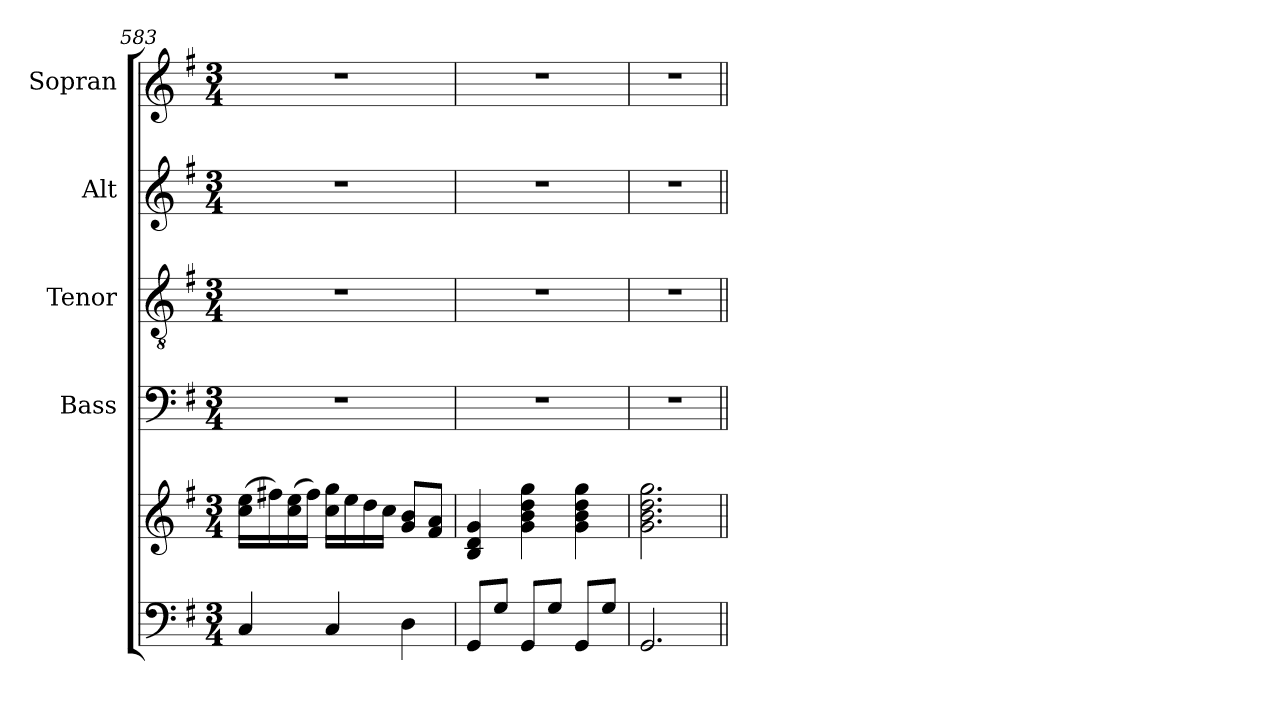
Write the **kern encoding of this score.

**kern	**kern	**kern	**kern	**kern	**kern
*part5	*part5	*part4	*part3	*part2	*part1
*staff6	*staff5	*staff4	*staff3	*staff2	*staff1
*	*	*I"Bass	*I"Tenor	*I"Alt	*I"Sopran
*	*	*I'B.	*I'T.	*I'A.	*I'S.
*clefF4	*clefG2	*clefF4	*clefGv2	*clefG2	*clefG2
*k[f#]	*k[f#]	*k[f#]	*k[f#]	*k[f#]	*k[f#]
*G:	*G:	*G:	*G:	*G:	*G:
*M3/4	*M3/4	*M3/4	*M3/4	*M3/4	*M3/4
=583	=583	=583	=583	=583	=583
4C/	(>16cc\ 16ee\LL	2.r	2.r	2.r	2.r
.	16ff#X\)	.	.	.	.
.	(>16cc\ 16ee\	.	.	.	.
.	16ff#\JJ)	.	.	.	.
4C/	16cc\ 16gg\LL	.	.	.	.
.	16ee\	.	.	.	.
.	16dd\	.	.	.	.
.	16cc\JJ	.	.	.	.
4D\	8g/ 8b/L	.	.	.	.
.	8f#/ 8a/J	.	.	.	.
=584	=584	=584	=584	=584	=584
8GG/L	4B/ 4d/ 4g/	2.r	2.r	2.r	2.r
8G/J	.	.	.	.	.
8GG/L	4g\ 4b\ 4dd\ 4gg\	.	.	.	.
8G/J	.	.	.	.	.
8GG/L	4g\ 4b\ 4dd\ 4gg\	.	.	.	.
8G/J	.	.	.	.	.
=585	=585	=585	=585	=585	=585
2.GG/	2.g\ 2.b\ 2.dd\ 2.gg\	2.r	2.r	2.r	2.r
=||	=||	=||	=||	=||	=||
*-	*-	*-	*-	*-	*-
